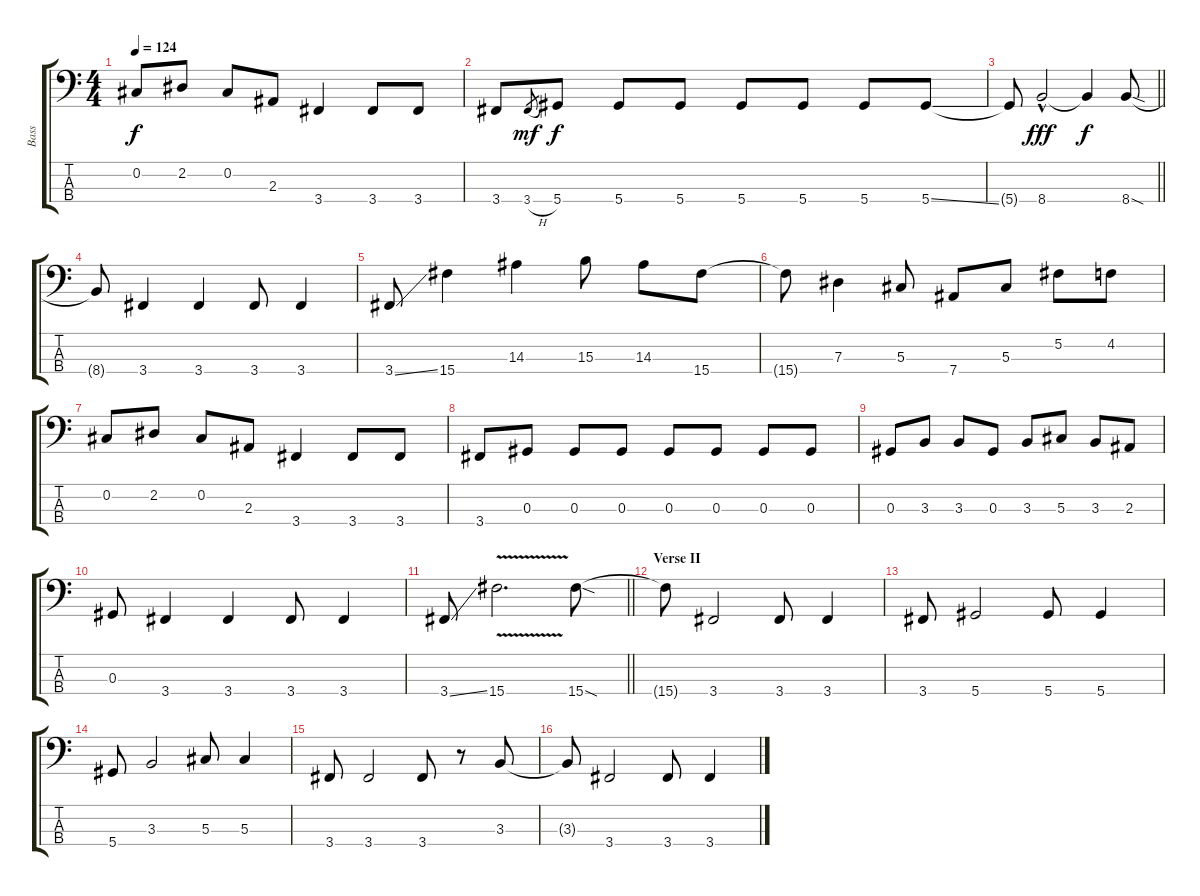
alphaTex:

\track ("Bass" "Bass") {instrument electricbasspick}
\staff {score tabs}
\tuning (Gb2 Db2 Ab1 Eb1) {hide}
\ts (4 4)
\tempo 124
\clef f4
\ks c
0.2.8{dy f} 2.2.8 0.2.8 2.3.8 3.4.4 3.4.8 3.4.8 |
3.4.8 3.4{h}.8{gr dy mf} 5.4.8{dy f} 5.4.8 5.4.8 5.4.8 5.4.8 5.4.8 5.4{ss}.8 |
\barLineRight lightlight
5.4{t}.8 8.4{hac}.2{dy fff} 8.4{t}.4{dy f} 8.4{sod}.8 |
8.4{t}.8 3.4.4 3.4.4 3.4.8 3.4.4 |
3.4{ss}.8 15.4.4 14.3.4 15.3.8 14.3.8 15.4.8 |
15.4{t}.8 7.3.4 5.3.8 7.4.8 5.3.8 5.2.8 4.2.8 |
0.2.8 2.2.8 0.2.8 2.3.8 3.4.4 3.4.8 3.4.8 |
3.4.8 0.3.8 0.3.8 0.3.8 0.3.8 0.3.8 0.3.8 0.3.8 |
0.3.8 3.3.8 3.3.8 0.3.8 3.3.8 5.3.8 3.3.8 2.3.8 |
0.3.8 3.4.4 3.4.4 3.4.8 3.4.4 |
\barLineRight lightlight
3.4{ss}.8 15.4{v}.2{d} 15.4{sod}.8 |
\section ("" "Verse II")
15.4{t}.8 3.4.2 3.4.8 3.4.4 |
3.4.8 5.4.2 5.4.8 5.4.4 |
5.4.8 3.3.2 5.3.8 5.3.4 |
3.4.8 3.4.2 3.4.8 r.8 3.3.8 |
3.3{t}.8 3.4.2 3.4.8 3.4.4
